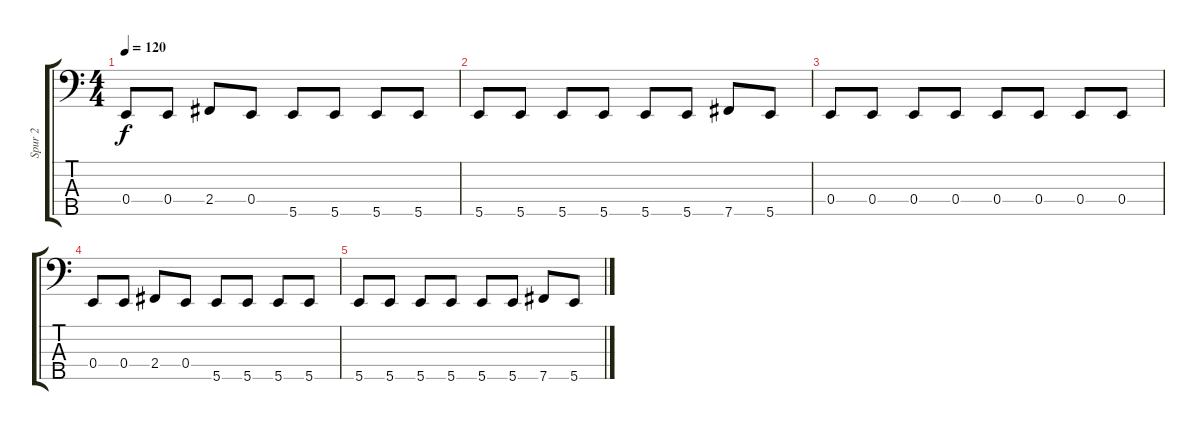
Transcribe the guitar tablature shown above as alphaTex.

\track ("Spur 2" "Spur 2") {instrument electricbasspick}
\staff {score tabs}
\tuning (G2 D2 A1 E1 B0) {hide}
\ts (4 4)
\tempo 120
\clef f4
\ks c
0.4.8{dy f} 0.4.8 2.4.8 0.4.8 5.5.8 5.5.8 5.5.8 5.5.8 |
5.5.8 5.5.8 5.5.8 5.5.8 5.5.8 5.5.8 7.5.8 5.5.8 |
0.4.8 0.4.8 0.4.8 0.4.8 0.4.8 0.4.8 0.4.8 0.4.8 |
0.4.8 0.4.8 2.4.8 0.4.8 5.5.8 5.5.8 5.5.8 5.5.8 |
5.5.8 5.5.8 5.5.8 5.5.8 5.5.8 5.5.8 7.5.8 5.5.8
